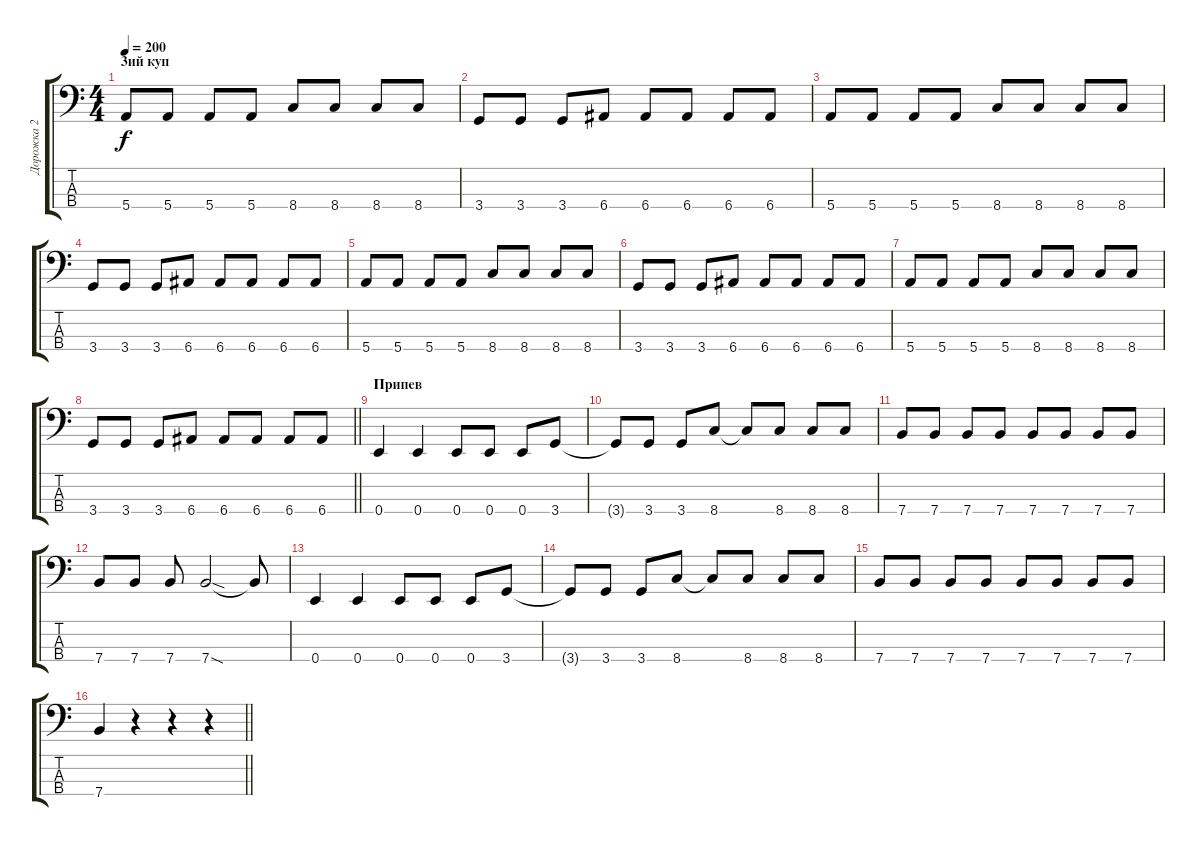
\track ("Дорожка 2" "Дорожка 2") {instrument electricbasspick}
\staff {score tabs}
\tuning (G2 D2 A1 E1) {hide}
\ts (4 4)
\section ("" "3ий куп")
\tempo 200
\clef f4
\ks c
5.4.8{dy f} 5.4.8 5.4.8 5.4.8 8.4.8 8.4.8 8.4.8 8.4.8 |
3.4.8 3.4.8 3.4.8 6.4.8 6.4.8 6.4.8 6.4.8 6.4.8 |
5.4.8 5.4.8 5.4.8 5.4.8 8.4.8 8.4.8 8.4.8 8.4.8 |
3.4.8 3.4.8 3.4.8 6.4.8 6.4.8 6.4.8 6.4.8 6.4.8 |
5.4.8 5.4.8 5.4.8 5.4.8 8.4.8 8.4.8 8.4.8 8.4.8 |
3.4.8 3.4.8 3.4.8 6.4.8 6.4.8 6.4.8 6.4.8 6.4.8 |
5.4.8 5.4.8 5.4.8 5.4.8 8.4.8 8.4.8 8.4.8 8.4.8 |
\barLineRight lightlight
3.4.8 3.4.8 3.4.8 6.4.8 6.4.8 6.4.8 6.4.8 6.4.8 |
\section ("" "Припев")
0.4.4 0.4.4 0.4.8 0.4.8 0.4.8 3.4.8 |
3.4{t}.8 3.4.8 3.4.8 8.4.8 8.4{t}.8 8.4.8 8.4.8 8.4.8 |
7.4.8 7.4.8 7.4.8 7.4.8 7.4.8 7.4.8 7.4.8 7.4.8 |
7.4.8 7.4.8 7.4.8 7.4{sod}.2 7.4{t}.8 |
0.4.4 0.4.4 0.4.8 0.4.8 0.4.8 3.4.8 |
3.4{t}.8 3.4.8 3.4.8 8.4.8 8.4{t}.8 8.4.8 8.4.8 8.4.8 |
7.4.8 7.4.8 7.4.8 7.4.8 7.4.8 7.4.8 7.4.8 7.4.8 |
\barLineRight lightlight
7.4.4 r.4 r.4 r.4
